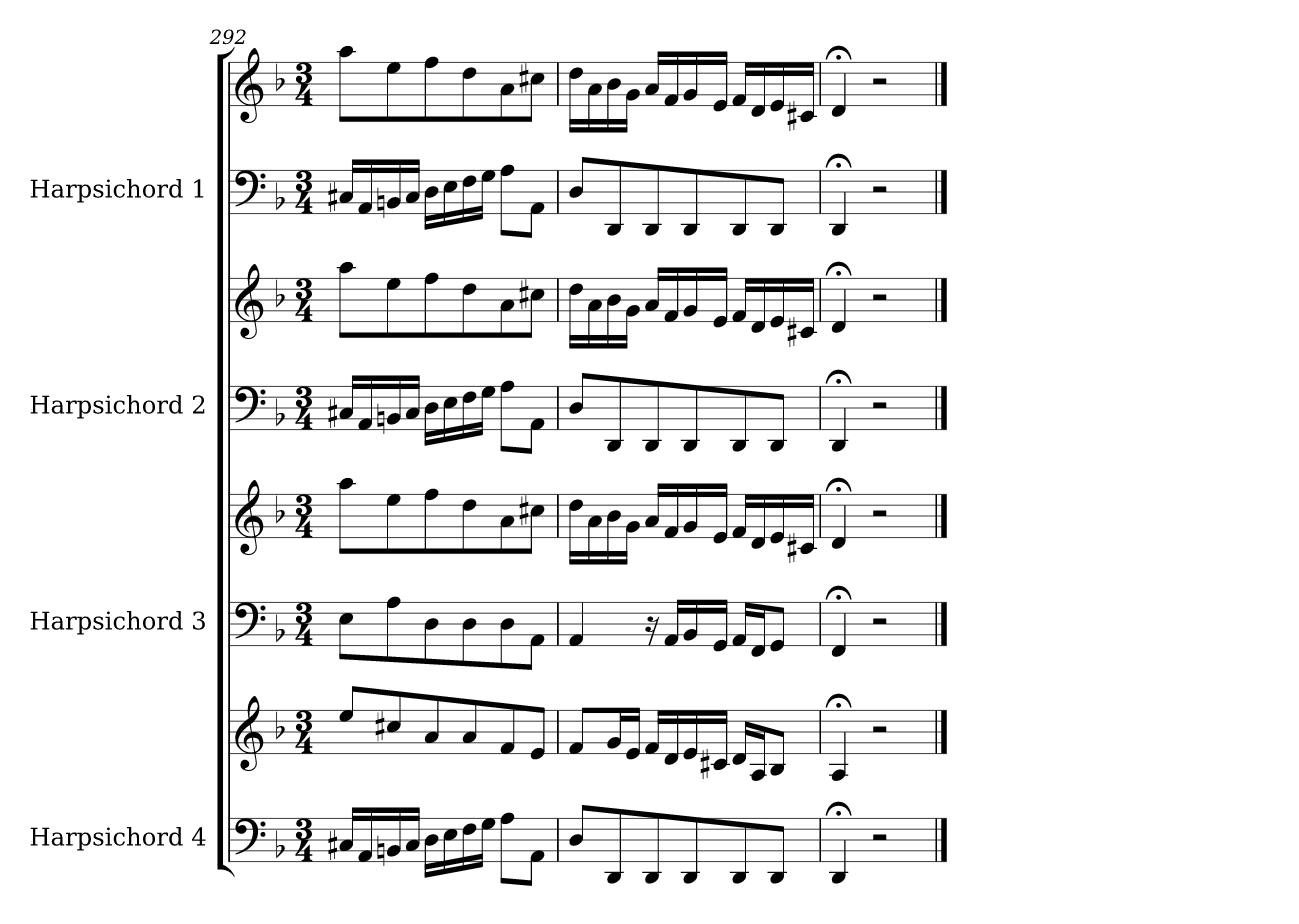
**kern	**kern	**kern	**kern	**kern	**kern	**kern	**kern
*part4	*part4	*part3	*part3	*part2	*part2	*part1	*part1
*staff8	*staff7	*staff6	*staff5	*staff4	*staff3	*staff2	*staff1
*I"Harpsichord 4	*	*I"Harpsichord 3	*	*I"Harpsichord 2	*	*I"Harpsichord 1	*
*I'Hp	*	*I'Hp	*	*I'Hp	*	*I'Hp	*
*clefF4	*clefG2	*clefF4	*clefG2	*clefF4	*clefG2	*clefF4	*clefG2
*k[b-]	*k[b-]	*k[b-]	*k[b-]	*k[b-]	*k[b-]	*k[b-]	*k[b-]
*M3/4	*M3/4	*M3/4	*M3/4	*M3/4	*M3/4	*M3/4	*M3/4
=292	=292	=292	=292	=292	=292	=292	=292
16C#X/LL	8ee/L	8E\L	8aa\L	16C#X/LL	8aa\L	16C#X/LL	8aa\L
16AA/	.	.	.	16AA/	.	16AA/	.
16BBn/	8cc#X/	8A\	8ee\	16BBn/	8ee\	16BBn/	8ee\
16C#/JJ	.	.	.	16C#/JJ	.	16C#/JJ	.
16D\LL	8a/	8D\	8ff\	16D\LL	8ff\	16D\LL	8ff\
16E\	.	.	.	16E\	.	16E\	.
16F\	8a/	8D\	8dd\	16F\	8dd\	16F\	8dd\
16G\JJ	.	.	.	16G\JJ	.	16G\JJ	.
8A\L	8f/	8D\	8a\	8A\L	8a\	8A\L	8a\
8AA\J	8e/J	8AA\J	8cc#X\J	8AA\J	8cc#X\J	8AA\J	8cc#X\J
=293	=293	=293	=293	=293	=293	=293	=293
8D/L	8f/L	4AA/	16dd\LL	8D/L	16dd\LL	8D/L	16dd\LL
.	.	.	16a\	.	16a\	.	16a\
8DD/	16g/L	.	16b-\	8DD/	16b-\	8DD/	16b-\
.	16e/JJ	.	16g\JJ	.	16g\JJ	.	16g\JJ
8DD/	16f/LL	16r	16a/LL	8DD/	16a/LL	8DD/	16a/LL
.	16d/	16AA/LL	16f/	.	16f/	.	16f/
8DD/	16e/	16BB-/	16g/	8DD/	16g/	8DD/	16g/
.	16c#X/JJ	16GG/JJ	16e/JJ	.	16e/JJ	.	16e/JJ
8DD/	16d/LL	16AA/LL	16f/LL	8DD/	16f/LL	8DD/	16f/LL
.	16A/J	16FF/J	16d/	.	16d/	.	16d/
8DD/J	8B-/J	8GG/J	16e/	8DD/J	16e/	8DD/J	16e/
.	.	.	16c#X/JJ	.	16c#X/JJ	.	16c#X/JJ
=294	=294	=294	=294	=294	=294	=294	=294
4DD;</	4A;</	4FF;</	4d;</	4DD;</	4d;</	4DD;</	4d;</
2r	2r	2r	2r	2r	2r	2r	2r
==	==	==	==	==	==	==	==
*-	*-	*-	*-	*-	*-	*-	*-
